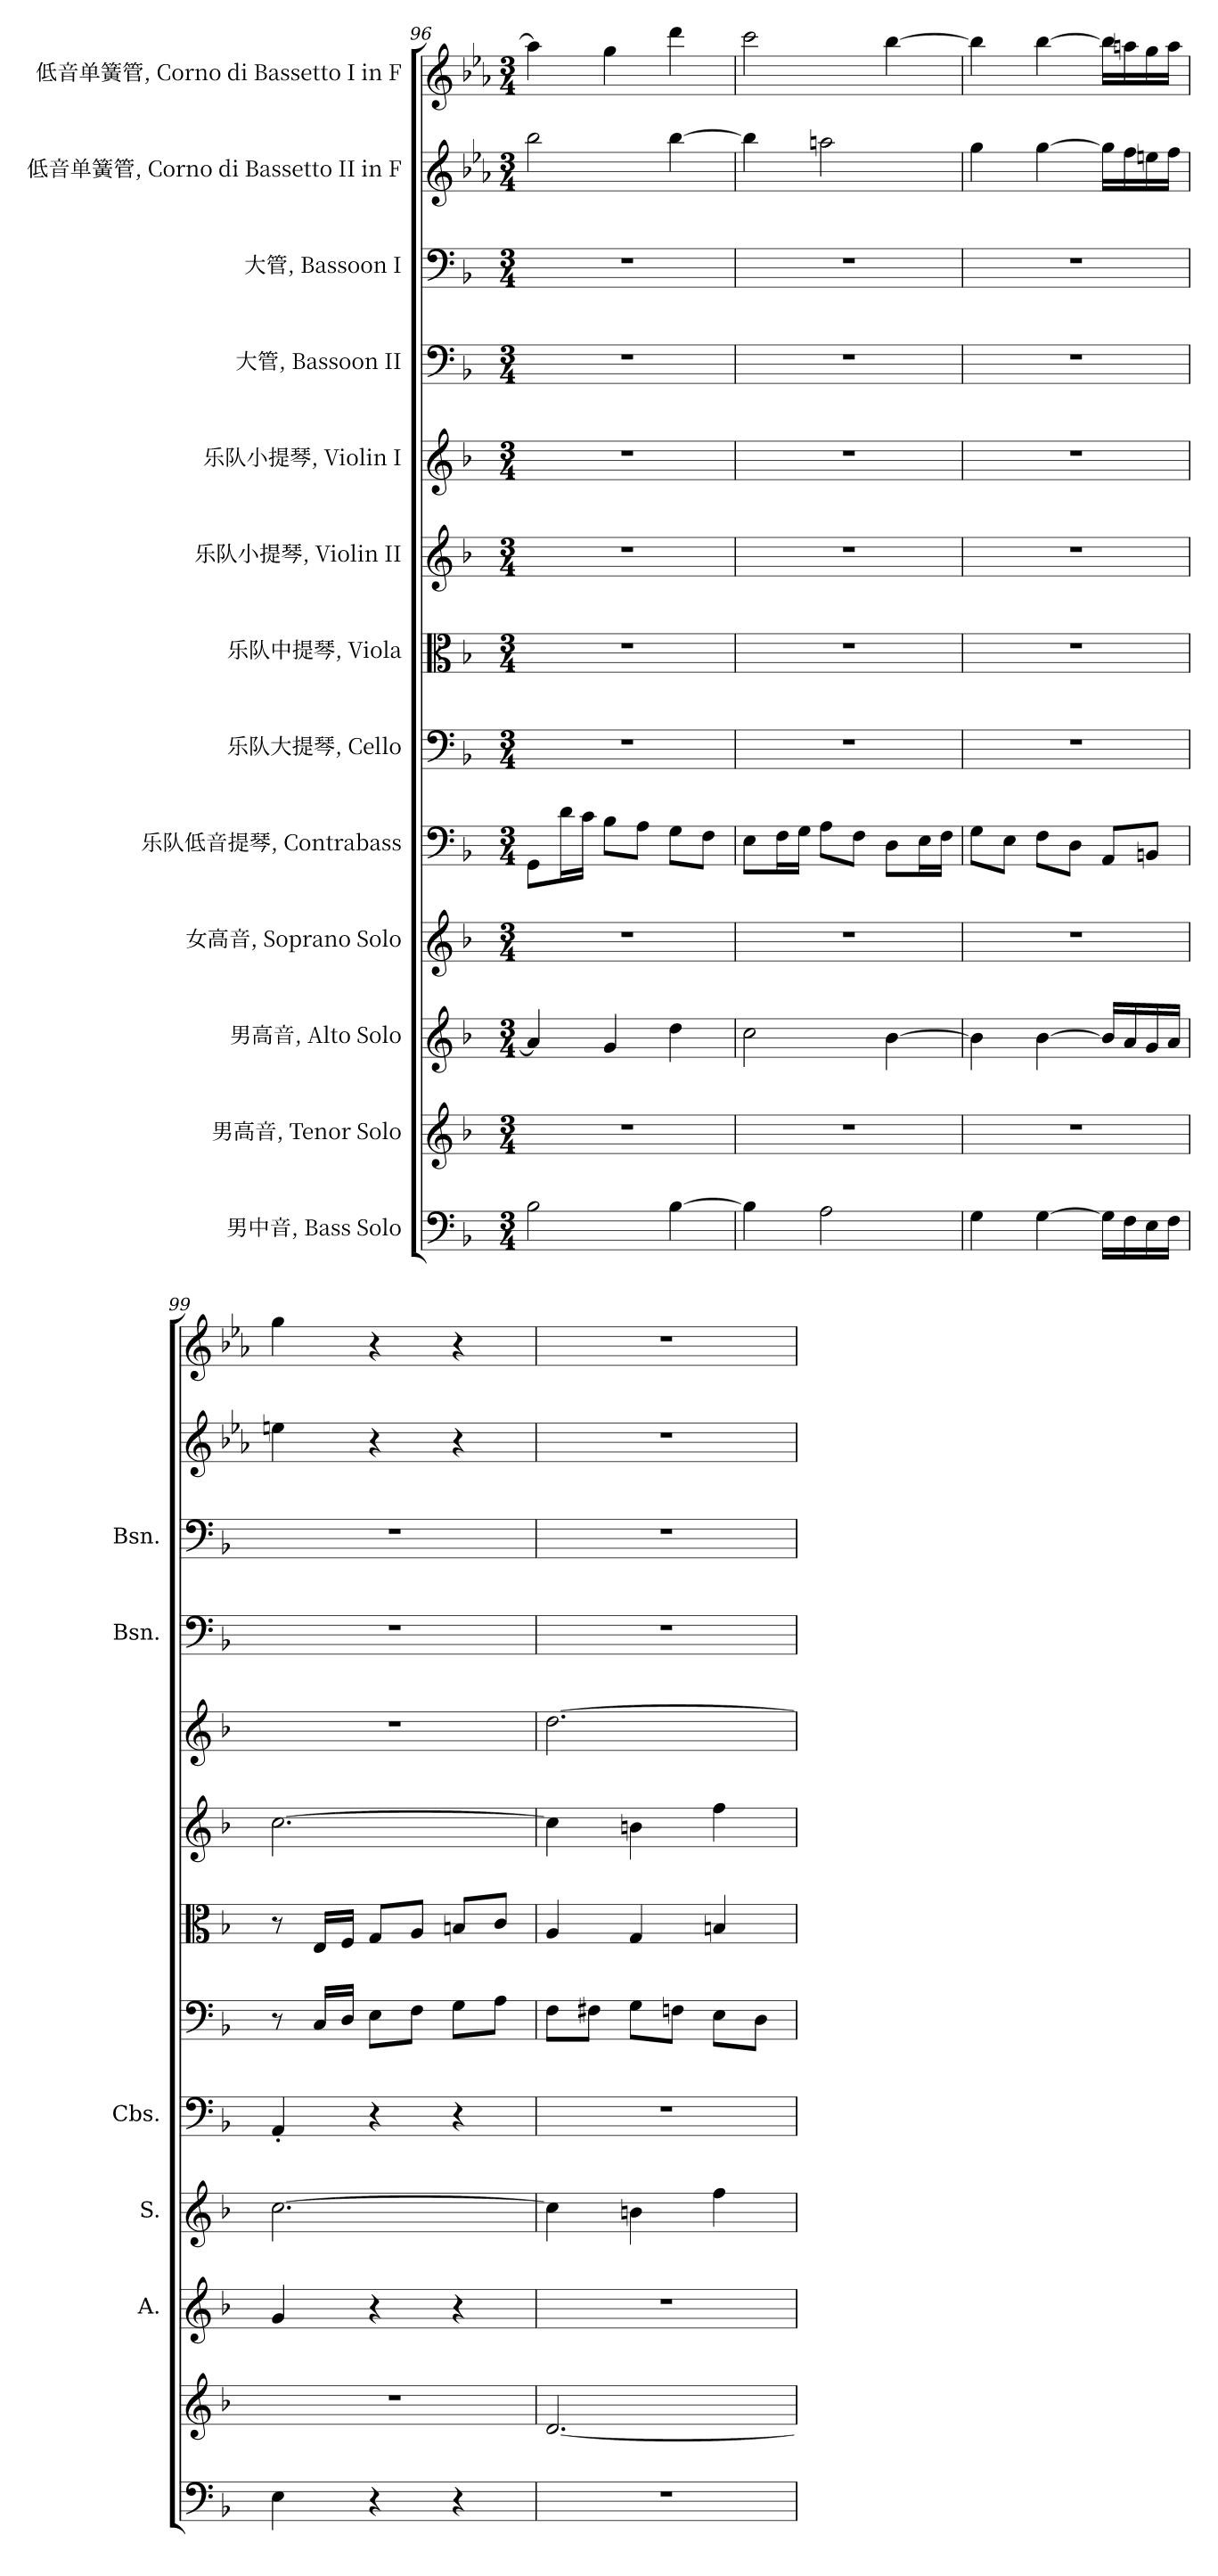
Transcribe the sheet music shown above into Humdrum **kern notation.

**kern	**kern	**kern	**kern	**kern	**kern	**kern	**kern	**kern	**kern	**kern	**kern	**kern
*part13	*part12	*part11	*part10	*part9	*part8	*part7	*part6	*part5	*part4	*part3	*part2	*part1
*staff13	*staff12	*staff11	*staff10	*staff9	*staff8	*staff7	*staff6	*staff5	*staff4	*staff3	*staff2	*staff1
*I"男中音, Bass Solo	*I"男高音, Tenor Solo	*I"男高音, Alto Solo	*I"女高音, Soprano Solo	*I"乐队低音提琴, Contrabass	*I"乐队大提琴, Cello	*I"乐队中提琴, Viola	*I"乐队小提琴, Violin II	*I"乐队小提琴, Violin I	*I"大管, Bassoon II	*I"大管, Bassoon I	*I"低音单簧管, Corno di Bassetto II in F	*I"低音单簧管, Corno di Bassetto I  in F
*	*	*I'A.	*I'S.	*I'Cbs.	*	*	*	*	*I'Bsn.	*I'Bsn.	*	*
!!LO:PB:g=z
*clefF4	*clefG2	*clefG2	*clefG2	*clefF4	*clefF4	*clefC3	*clefG2	*clefG2	*clefF4	*clefF4	*clefG2	*clefG2
*	*	*	*	*ITrd7c12	*	*	*	*	*	*	*ITrd8c14	*ITrd8c14
*k[b-]	*k[b-]	*k[b-]	*k[b-]	*k[b-]	*k[b-]	*k[b-]	*k[b-]	*k[b-]	*k[b-]	*k[b-]	*k[b-e-a-]	*k[b-e-a-]
*M3/4	*M3/4	*M3/4	*M3/4	*M3/4	*M3/4	*M3/4	*M3/4	*M3/4	*M3/4	*M3/4	*M3/4	*M3/4
=96	=96	=96	=96	=96	=96	=96	=96	=96	=96	=96	=96	=96
2B-\	2.r	4a/]	2.r	8GGG\L	2.r	2.r	2.r	2.r	2.r	2.r	2b-\	4a\]
.	.	.	.	16D\L	.	.	.	.	.	.	.	.
.	.	.	.	16C\JJ	.	.	.	.	.	.	.	.
.	.	4g/	.	8BB-\L	.	.	.	.	.	.	.	4g\
.	.	.	.	8AA\J	.	.	.	.	.	.	.	.
[4B-\	.	4dd\	.	8GG\L	.	.	.	.	.	.	[4b-\	4dd\
.	.	.	.	8FF\J	.	.	.	.	.	.	.	.
=97	=97	=97	=97	=97	=97	=97	=97	=97	=97	=97	=97	=97
4B-\]	2.r	2cc\	2.r	8EE\L	2.r	2.r	2.r	2.r	2.r	2.r	4b-\]	2cc\
.	.	.	.	16FF\L	.	.	.	.	.	.	.	.
.	.	.	.	16GG\JJ	.	.	.	.	.	.	.	.
2A\	.	.	.	8AA\L	.	.	.	.	.	.	2an\	.
.	.	.	.	8FF\J	.	.	.	.	.	.	.	.
.	.	[4b-\	.	8DD\L	.	.	.	.	.	.	.	[4b-\
.	.	.	.	16EE\L	.	.	.	.	.	.	.	.
.	.	.	.	16FF\JJ	.	.	.	.	.	.	.	.
=98	=98	=98	=98	=98	=98	=98	=98	=98	=98	=98	=98	=98
4G\	2.r	4b-\]	2.r	8GG\L	2.r	2.r	2.r	2.r	2.r	2.r	4g\	4b-\]
.	.	.	.	8EE\J	.	.	.	.	.	.	.	.
[4G\	.	[4b-\	.	8FF\L	.	.	.	.	.	.	[4g\	[4b-\
.	.	.	.	8DD\J	.	.	.	.	.	.	.	.
16G\LL]	.	16b-/LL]	.	8AAA/L	.	.	.	.	.	.	16g\LL]	16b-\LL]
16F\	.	16a/	.	.	.	.	.	.	.	.	16f\	16an\
16E\	.	16g/	.	8BBBn/J	.	.	.	.	.	.	16en\	16g\
16F\JJ	.	16a/JJ	.	.	.	.	.	.	.	.	16f\JJ	16a\JJ
=99	=99	=99	=99	=99	=99	=99	=99	=99	=99	=99	=99	=99
4E\	2.r	4g/	[2.cc\	4AAA'/	8r	8r	[2.cc\	2.r	2.r	2.r	4en\	4g\
.	.	.	.	.	16C/LL	16E/LL	.	.	.	.	.	.
.	.	.	.	.	16D/JJ	16F/JJ	.	.	.	.	.	.
4r	.	4r	.	4r	8E\L	8G/L	.	.	.	.	4r	4r
.	.	.	.	.	8F\J	8A/J	.	.	.	.	.	.
4r	.	4r	.	4r	8G\L	8Bn/L	.	.	.	.	4r	4r
.	.	.	.	.	8A\J	8c/J	.	.	.	.	.	.
=100	=100	=100	=100	=100	=100	=100	=100	=100	=100	=100	=100	=100
2.r	[2.d/	2.r	4cc\]	2.r	8F\L	4A/	4cc\]	[2.dd\	2.r	2.r	2.r	2.r
.	.	.	.	.	8F#X\J	.	.	.	.	.	.	.
.	.	.	4bn\	.	8G\L	4G/	4bn\	.	.	.	.	.
.	.	.	.	.	8Fn\J	.	.	.	.	.	.	.
.	.	.	4ff\	.	8E\L	4Bn/	4ff\	.	.	.	.	.
.	.	.	.	.	8D\J	.	.	.	.	.	.	.
=	=	=	=	=	=	=	=	=	=	=	=	=
*-	*-	*-	*-	*-	*-	*-	*-	*-	*-	*-	*-	*-
